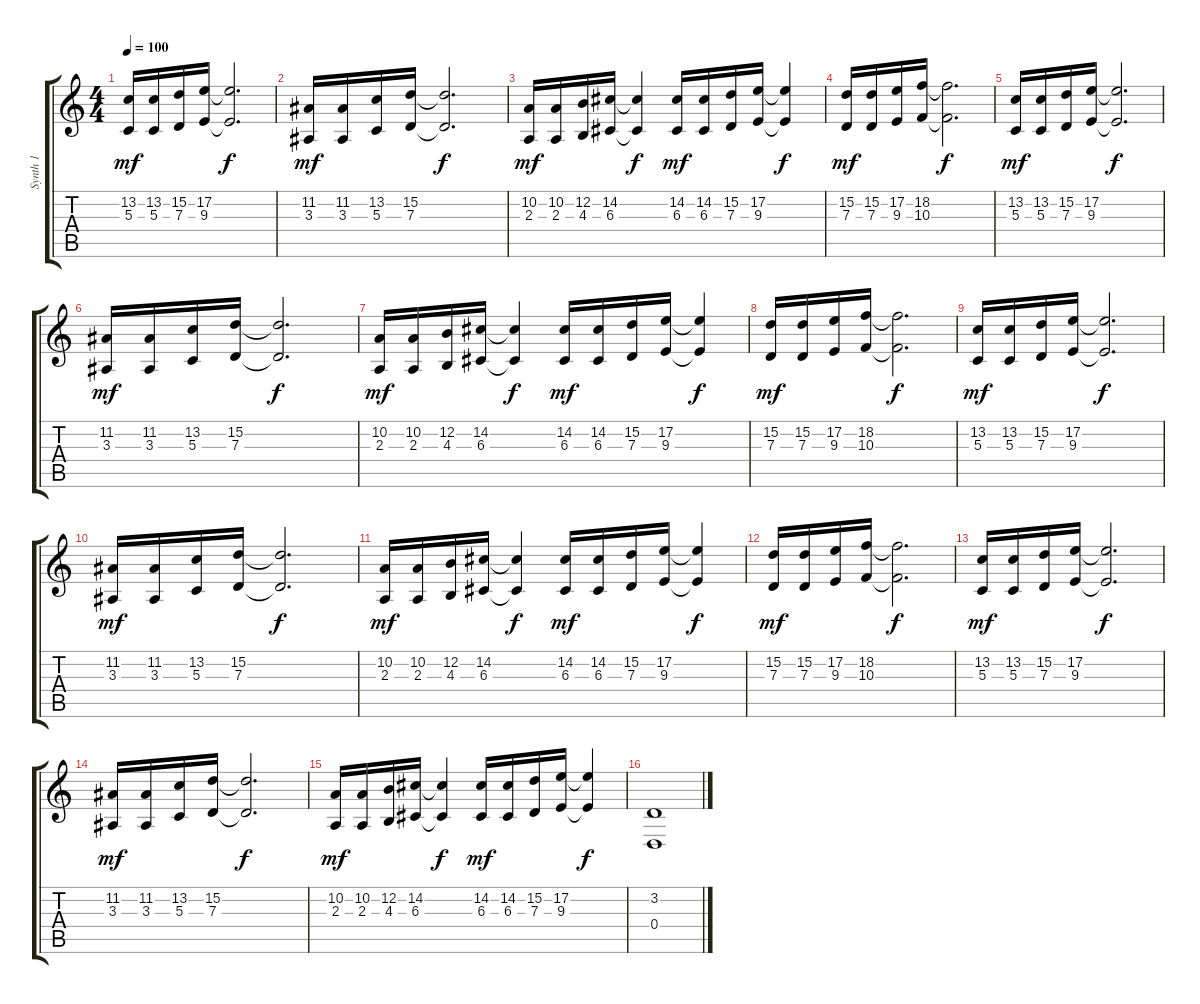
\track ("Synth 1" "Synth 1") {instrument kalimba}
\staff {score tabs}
\tuning (E4 B3 G3 D3 A2 E2) {hide}
\ts (4 4)
\tempo 100
\clef g2
\ks c
(13.2 5.3).16{dy mf balance 3} (13.2 5.3).16 (15.2 7.3).16 (17.2 9.3).16 (17.2{t} 9.3{t}).2{d dy f} |
(11.2 3.3).16{dy mf balance 13} (11.2 3.3).16 (13.2 5.3).16 (15.2 7.3).16 (15.2{t} 7.3{t}).2{d dy f} |
(10.2 2.3).16{dy mf balance 3} (10.2 2.3).16 (12.2 4.3).16 (14.2 6.3).16 (14.2{t} 6.3{t}).4{dy f} (14.2 6.3).16{dy mf balance 13} (14.2 6.3).16 (15.2 7.3).16 (17.2 9.3).16 (17.2{t} 9.3{t}).4{dy f} |
(15.2 7.3).16{dy mf balance 3} (15.2 7.3).16 (17.2 9.3).16 (18.2 10.3).16 (18.2{t} 10.3{t}).2{d dy f} |
(13.2 5.3).16{dy mf balance 13} (13.2 5.3).16 (15.2 7.3).16 (17.2 9.3).16 (17.2{t} 9.3{t}).2{d dy f} |
(11.2 3.3).16{dy mf balance 3} (11.2 3.3).16 (13.2 5.3).16 (15.2 7.3).16 (15.2{t} 7.3{t}).2{d dy f} |
(10.2 2.3).16{dy mf balance 13} (10.2 2.3).16 (12.2 4.3).16 (14.2 6.3).16 (14.2{t} 6.3{t}).4{dy f} (14.2 6.3).16{dy mf balance 4} (14.2 6.3).16 (15.2 7.3).16 (17.2 9.3).16 (17.2{t} 9.3{t}).4{dy f} |
(15.2 7.3).16{dy mf balance 13 instrument kalimba} (15.2 7.3).16 (17.2 9.3).16 (18.2 10.3).16 (18.2{t} 10.3{t}).2{d dy f} |
(13.2 5.3).16{dy mf balance 3} (13.2 5.3).16 (15.2 7.3).16 (17.2 9.3).16 (17.2{t} 9.3{t}).2{d dy f} |
(11.2 3.3).16{dy mf balance 13} (11.2 3.3).16 (13.2 5.3).16 (15.2 7.3).16 (15.2{t} 7.3{t}).2{d dy f} |
(10.2 2.3).16{dy mf balance 3} (10.2 2.3).16 (12.2 4.3).16 (14.2 6.3).16 (14.2{t} 6.3{t}).4{dy f} (14.2 6.3).16{dy mf balance 13} (14.2 6.3).16 (15.2 7.3).16 (17.2 9.3).16 (17.2{t} 9.3{t}).4{dy f} |
(15.2 7.3).16{dy mf balance 3} (15.2 7.3).16 (17.2 9.3).16 (18.2 10.3).16 (18.2{t} 10.3{t}).2{d dy f} |
(13.2 5.3).16{dy mf balance 13} (13.2 5.3).16 (15.2 7.3).16 (17.2 9.3).16 (17.2{t} 9.3{t}).2{d dy f} |
(11.2 3.3).16{dy mf balance 3} (11.2 3.3).16 (13.2 5.3).16 (15.2 7.3).16 (15.2{t} 7.3{t}).2{d dy f} |
(10.2 2.3).16{dy mf balance 13} (10.2 2.3).16 (12.2 4.3).16 (14.2 6.3).16 (14.2{t} 6.3{t}).4{dy f} (14.2 6.3).16{dy mf balance 4} (14.2 6.3).16 (15.2 7.3).16 (17.2 9.3).16 (17.2{t} 9.3{t}).4{dy f} |
(3.2 0.4).1{instrument taikodrum}
